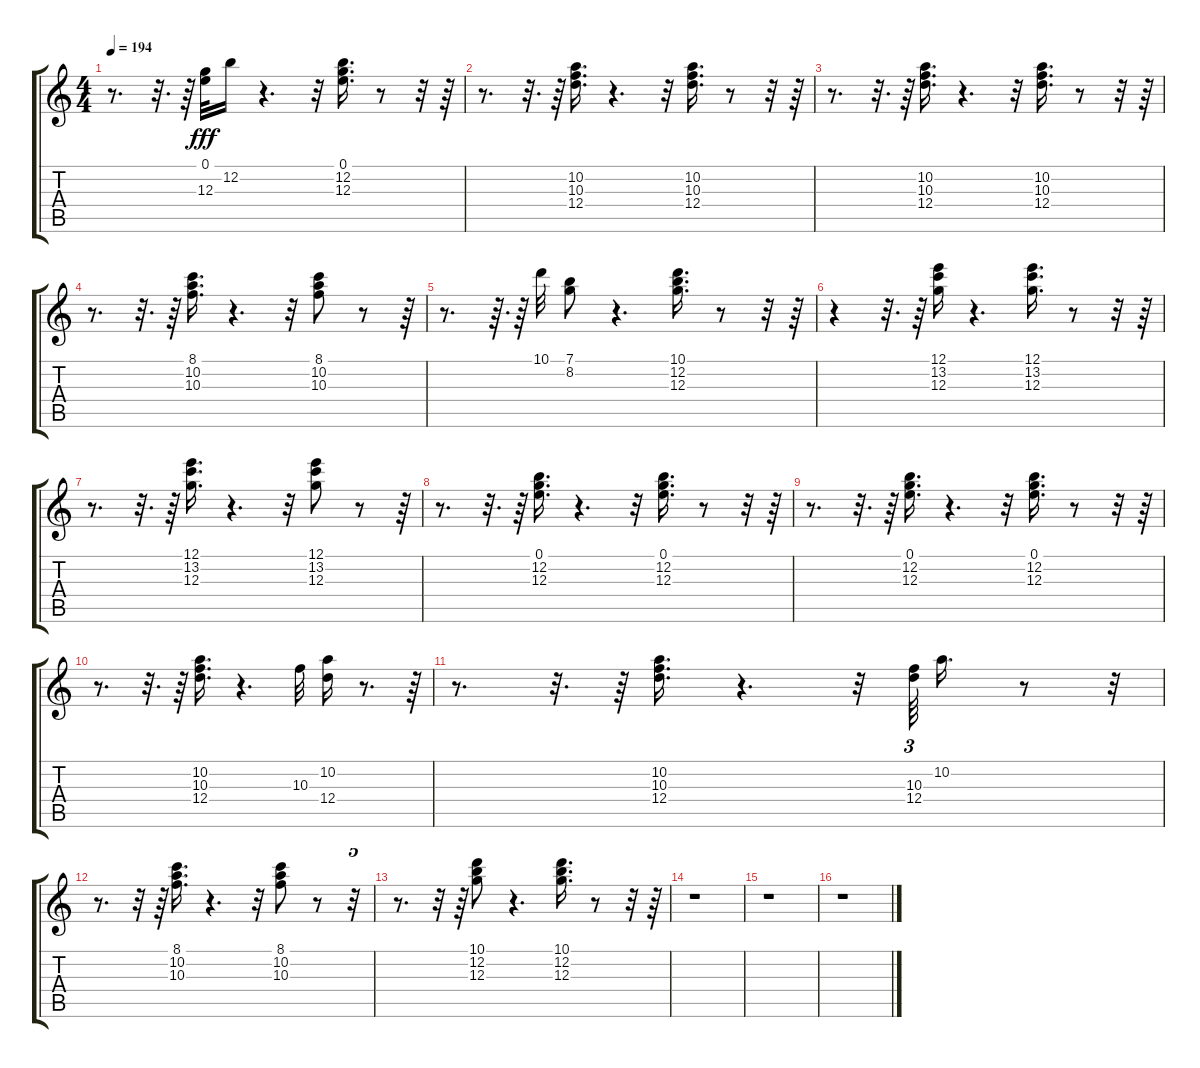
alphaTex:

\track "" {instrument electricguitarclean}
\staff {score tabs}
\tuning (E4 B3 G3 D3 A2 E2) {hide}
\ts (4 4)
\tempo 194
\clef g2
\ks c
r.8{d dy fff} r.32{d} r.64 (0.1 12.3).32 12.2.16 r.4{d} r.32 (0.1 12.2 12.3).16{d} r.8 r.32 r.64 |
r.8{d} r.32{d} r.64 (10.2 10.3 12.4).16{d} r.4{d} r.32 (10.2 10.3 12.4).16{d} r.8 r.32 r.64 |
r.8{d} r.32{d} r.64 (10.2 10.3 12.4).16{d} r.4{d} r.32 (10.2 10.3 12.4).16{d} r.8 r.32 r.64 |
r.8{d} r.32{d} r.64 (8.1 10.2 10.3).16{d} r.4{d} r.32 (8.1 10.2 10.3).8 r.8 r.64 |
r.8{d} r.64{d} r.64 10.1.32 (7.1 8.2).8 r.4{d} (10.1 12.2 12.3).16{d} r.8 r.32 r.64 |
r.4 r.32{d} r.64 (12.1 13.2 12.3).16 r.4{d} (12.1 13.2 12.3).16{d} r.8 r.32 r.64 |
r.8{d} r.32{d} r.64 (12.1 13.2 12.3).16{d} r.4{d} r.32 (12.1 13.2 12.3).8 r.8 r.64 |
r.8{d} r.32{d} r.64 (0.1 12.2 12.3).16{d} r.4{d} r.32 (0.1 12.2 12.3).16{d} r.8 r.32 r.64 |
r.8{d} r.32{d} r.64 (0.1 12.2 12.3).16{d} r.4{d} r.32 (0.1 12.2 12.3).16{d} r.8 r.32 r.64 |
r.8{d} r.32{d} r.64 (10.2 10.3 12.4).16{d} r.4{d} 10.3.32 (10.2 12.4).16 r.8{d} r.64 |
r.8{d} r.32{d} r.64 (10.2 10.3 12.4).16{d} r.4{d} r.32 (10.3 12.4).64{tu (3 2)} 10.2.16{d} r.8 r.32{tu (5 4)} |
r.8{d} r.32 r.64 (8.1 10.2 10.3).16{d} r.4{d} r.32 (8.1 10.2 10.3).8 r.8 r.32{tu (5 4)} |
r.8{d} r.32 r.64 (10.1 12.2 12.3).8 r.4{d} (10.1 12.2 12.3).16{d} r.8 r.32 r.64 |
r.1 |
r.1 |
r.1
